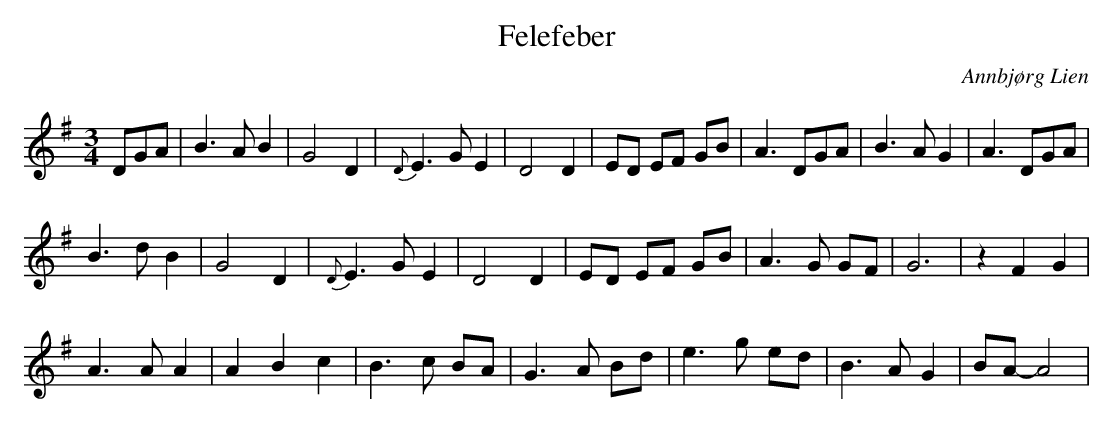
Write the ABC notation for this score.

X:1
T:Felefeber
C:Annbjørg Lien
M:3/4
L:1/8
Q:90
K:G
DGA| B3A B2 | G4 D2 | {D}E3G E2 | D4 D2 | ED EF GB | A3 DGA | B3A G2 | A3 DGA |
 B3d B2 | G4 D2 | {D}E3G E2 | D4 D2 | ED EF GB | A3 G GF | G6 | z2 F2 G2 |
 A3A A2 | A2 B2 c2 | B3c BA | G3A Bd | e3g ed | B3A G2 | BA- A4 |
